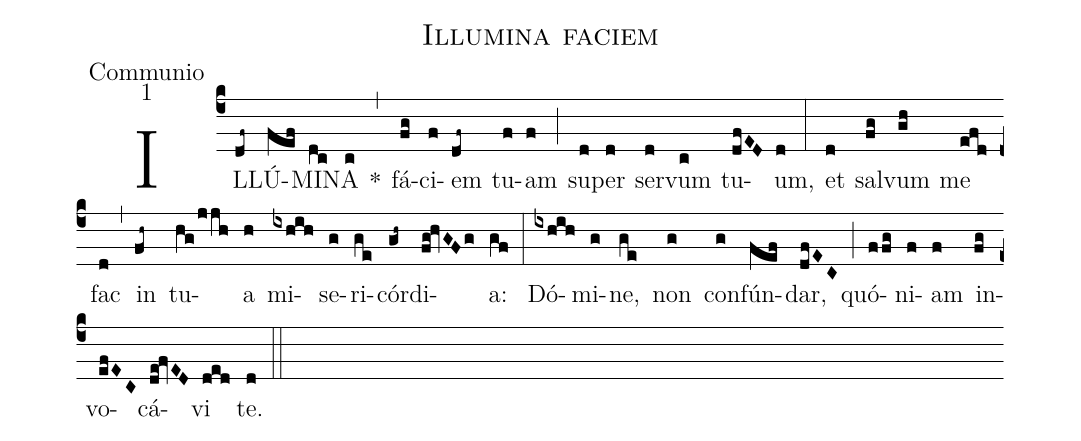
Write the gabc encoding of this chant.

name:Illumina faciem;
office-part:Communio;
mode:1;
%%
(c4) IL(df~)LÚ(fef)MI(dc)NA(c) *(,) fá(fg)ci(f)em(df~) tu(f)am(f) (;) su(d)per(d) ser(d)vum(c) tu(dfED)um,(d) (:) et(d) sal(fg)vum(gh) me(efd) fac(d) (,) in(fh~) tu(hg/jjh)a(h) mi(ixhih)se(g)ri(ge)cór(gh~)di(fg!hvGFg)a:(gf) (:) Dó(ixhih)mi(g)ne,(ge) non(g) con(g)fún(fef)dar,(dfEC) (;) quó(ffg)ni(f)am(f) in(fg)vo(efEC)cá(de!fvED)vi(ded) te.(d) (::)
